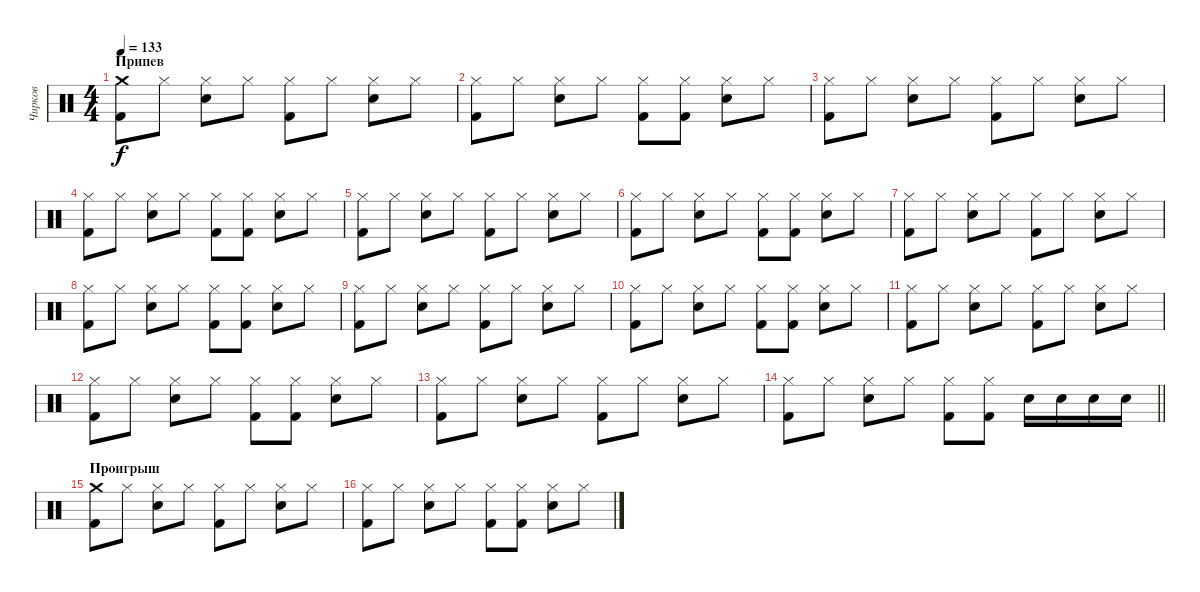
\track ("Чирков" "Чирков") {instrument percussion}
\staff {score}
\articulation defaults
\ts (4 4)
\section ("" "Припев")
\tempo 133
\clef neutral
\ks c
("Crash medium (hit)" "Kick (hit) 2").8{dy f} "Hi-Hat (closed)".8 ("Hi-Hat (closed)" "Snare (hit) 2").8 "Hi-Hat (closed)".8 ("Hi-Hat (closed)" "Kick (hit) 2").8 "Hi-Hat (closed)".8 ("Hi-Hat (closed)" "Snare (hit) 2").8 "Hi-Hat (closed)".8 |
("Hi-Hat (closed)" "Kick (hit) 2").8 "Hi-Hat (closed)".8 ("Hi-Hat (closed)" "Snare (hit) 2").8 "Hi-Hat (closed)".8 ("Hi-Hat (closed)" "Kick (hit) 2").8 ("Hi-Hat (closed)" "Kick (hit) 2").8 ("Hi-Hat (closed)" "Snare (hit) 2").8 "Hi-Hat (closed)".8 |
("Hi-Hat (closed)" "Kick (hit) 2").8 "Hi-Hat (closed)".8 ("Hi-Hat (closed)" "Snare (hit) 2").8 "Hi-Hat (closed)".8 ("Hi-Hat (closed)" "Kick (hit) 2").8 "Hi-Hat (closed)".8 ("Hi-Hat (closed)" "Snare (hit) 2").8 "Hi-Hat (closed)".8 |
("Hi-Hat (closed)" "Kick (hit) 2").8 "Hi-Hat (closed)".8 ("Hi-Hat (closed)" "Snare (hit) 2").8 "Hi-Hat (closed)".8 ("Hi-Hat (closed)" "Kick (hit) 2").8 ("Hi-Hat (closed)" "Kick (hit) 2").8 ("Hi-Hat (closed)" "Snare (hit) 2").8 "Hi-Hat (closed)".8 |
("Hi-Hat (closed)" "Kick (hit) 2").8 "Hi-Hat (closed)".8 ("Hi-Hat (closed)" "Snare (hit) 2").8 "Hi-Hat (closed)".8 ("Hi-Hat (closed)" "Kick (hit) 2").8 "Hi-Hat (closed)".8 ("Hi-Hat (closed)" "Snare (hit) 2").8 "Hi-Hat (closed)".8 |
("Hi-Hat (closed)" "Kick (hit) 2").8 "Hi-Hat (closed)".8 ("Hi-Hat (closed)" "Snare (hit) 2").8 "Hi-Hat (closed)".8 ("Hi-Hat (closed)" "Kick (hit) 2").8 ("Hi-Hat (closed)" "Kick (hit) 2").8 ("Hi-Hat (closed)" "Snare (hit) 2").8 "Hi-Hat (closed)".8 |
("Hi-Hat (closed)" "Kick (hit) 2").8 "Hi-Hat (closed)".8 ("Hi-Hat (closed)" "Snare (hit) 2").8 "Hi-Hat (closed)".8 ("Hi-Hat (closed)" "Kick (hit) 2").8 "Hi-Hat (closed)".8 ("Hi-Hat (closed)" "Snare (hit) 2").8 "Hi-Hat (closed)".8 |
("Hi-Hat (closed)" "Kick (hit) 2").8 "Hi-Hat (closed)".8 ("Hi-Hat (closed)" "Snare (hit) 2").8 "Hi-Hat (closed)".8 ("Hi-Hat (closed)" "Kick (hit) 2").8 ("Hi-Hat (closed)" "Kick (hit) 2").8 ("Hi-Hat (closed)" "Snare (hit) 2").8 "Hi-Hat (closed)".8 |
("Hi-Hat (closed)" "Kick (hit) 2").8 "Hi-Hat (closed)".8 ("Hi-Hat (closed)" "Snare (hit) 2").8 "Hi-Hat (closed)".8 ("Hi-Hat (closed)" "Kick (hit) 2").8 "Hi-Hat (closed)".8 ("Hi-Hat (closed)" "Snare (hit) 2").8 "Hi-Hat (closed)".8 |
("Hi-Hat (closed)" "Kick (hit) 2").8 "Hi-Hat (closed)".8 ("Hi-Hat (closed)" "Snare (hit) 2").8 "Hi-Hat (closed)".8 ("Hi-Hat (closed)" "Kick (hit) 2").8 ("Hi-Hat (closed)" "Kick (hit) 2").8 ("Hi-Hat (closed)" "Snare (hit) 2").8 "Hi-Hat (closed)".8 |
("Hi-Hat (closed)" "Kick (hit) 2").8 "Hi-Hat (closed)".8 ("Hi-Hat (closed)" "Snare (hit) 2").8 "Hi-Hat (closed)".8 ("Hi-Hat (closed)" "Kick (hit) 2").8 "Hi-Hat (closed)".8 ("Hi-Hat (closed)" "Snare (hit) 2").8 "Hi-Hat (closed)".8 |
("Hi-Hat (closed)" "Kick (hit) 2").8 "Hi-Hat (closed)".8 ("Hi-Hat (closed)" "Snare (hit) 2").8 "Hi-Hat (closed)".8 ("Hi-Hat (closed)" "Kick (hit) 2").8 ("Hi-Hat (closed)" "Kick (hit) 2").8 ("Hi-Hat (closed)" "Snare (hit) 2").8 "Hi-Hat (closed)".8 |
("Hi-Hat (closed)" "Kick (hit) 2").8 "Hi-Hat (closed)".8 ("Hi-Hat (closed)" "Snare (hit) 2").8 "Hi-Hat (closed)".8 ("Hi-Hat (closed)" "Kick (hit) 2").8 "Hi-Hat (closed)".8 ("Hi-Hat (closed)" "Snare (hit) 2").8 "Hi-Hat (closed)".8 |
\barLineRight lightlight
("Hi-Hat (closed)" "Kick (hit) 2").8 "Hi-Hat (closed)".8 ("Hi-Hat (closed)" "Snare (hit) 2").8 "Hi-Hat (closed)".8 ("Hi-Hat (closed)" "Kick (hit) 2").8 ("Hi-Hat (closed)" "Kick (hit) 2").8 "Snare (hit) 2".16 "Snare (hit) 2".16 "Snare (hit) 2".16 "Snare (hit) 2".16 |
\section ("" "Проигрыш")
("Crash medium (hit)" "Kick (hit) 2").8 "Hi-Hat (closed)".8 ("Hi-Hat (closed)" "Snare (hit) 2").8 "Hi-Hat (closed)".8 ("Hi-Hat (closed)" "Kick (hit) 2").8 "Hi-Hat (closed)".8 ("Hi-Hat (closed)" "Snare (hit) 2").8 "Hi-Hat (closed)".8 |
("Hi-Hat (closed)" "Kick (hit) 2").8 "Hi-Hat (closed)".8 ("Hi-Hat (closed)" "Snare (hit) 2").8 "Hi-Hat (closed)".8 ("Hi-Hat (closed)" "Kick (hit) 2").8 ("Hi-Hat (closed)" "Kick (hit) 2").8 ("Hi-Hat (closed)" "Snare (hit) 2").8 "Hi-Hat (closed)".8
